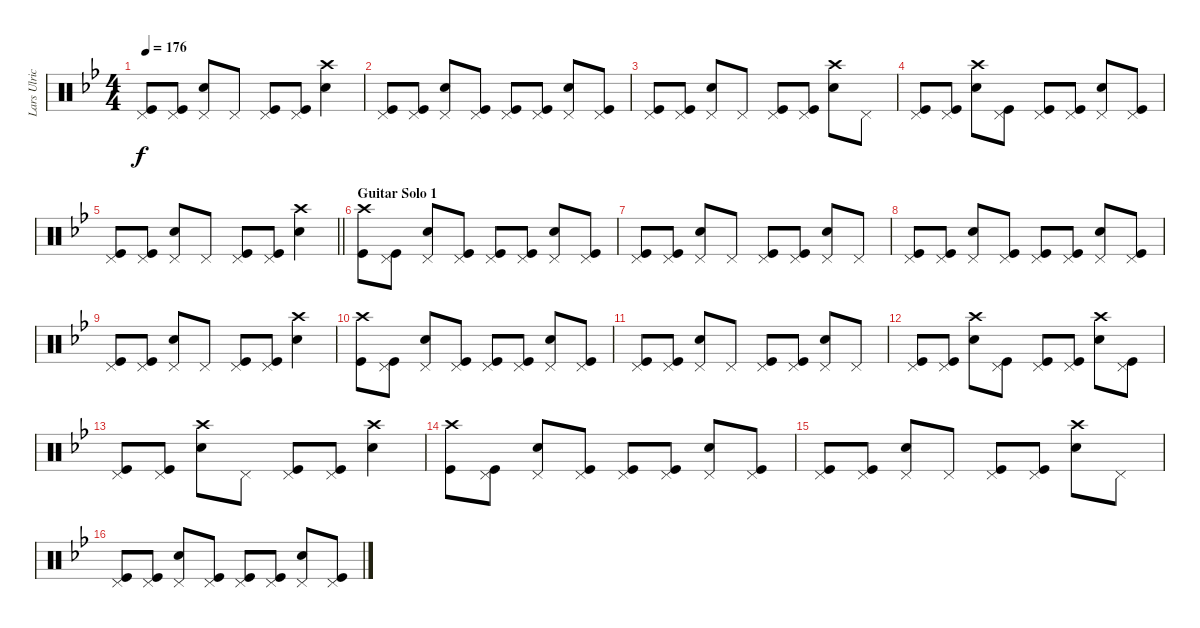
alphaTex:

\track ("Lars Ulrich" "Lars Ulric") {instrument percussion}
\staff {score}
\articulation defaults
\ts (4 4)
\tempo 176
\clef neutral
\ks bb
("Pedal Hi-Hat (hit)" "Kick (hit)").8{dy f} ("Pedal Hi-Hat (hit)" "Kick (hit)").8 ("Pedal Hi-Hat (hit)" "Snare (hit) 2").8 "Pedal Hi-Hat (hit)".8 ("Pedal Hi-Hat (hit)" "Kick (hit)").8 ("Pedal Hi-Hat (hit)" "Kick (hit)").8 ("Crash high (hit)" "Snare (hit) 2").4 |
("Pedal Hi-Hat (hit)" "Kick (hit)").8 ("Pedal Hi-Hat (hit)" "Kick (hit)").8 ("Pedal Hi-Hat (hit)" "Snare (hit) 2").8 ("Pedal Hi-Hat (hit)" "Kick (hit)").8 ("Pedal Hi-Hat (hit)" "Kick (hit)").8 ("Pedal Hi-Hat (hit)" "Kick (hit)").8 ("Pedal Hi-Hat (hit)" "Snare (hit) 2").8 ("Pedal Hi-Hat (hit)" "Kick (hit)").8 |
("Pedal Hi-Hat (hit)" "Kick (hit)").8 ("Pedal Hi-Hat (hit)" "Kick (hit)").8 ("Pedal Hi-Hat (hit)" "Snare (hit) 2").8 "Pedal Hi-Hat (hit)".8 ("Pedal Hi-Hat (hit)" "Kick (hit)").8 ("Pedal Hi-Hat (hit)" "Kick (hit)").8 ("Crash high (hit)" "Snare (hit) 2").8 "Pedal Hi-Hat (hit)".8 |
("Pedal Hi-Hat (hit)" "Kick (hit)").8 ("Pedal Hi-Hat (hit)" "Kick (hit)").8 ("Crash high (hit)" "Snare (hit) 2").8 ("Pedal Hi-Hat (hit)" "Kick (hit)").8 ("Pedal Hi-Hat (hit)" "Kick (hit)").8 ("Pedal Hi-Hat (hit)" "Kick (hit)").8 ("Pedal Hi-Hat (hit)" "Snare (hit) 2").8 ("Pedal Hi-Hat (hit)" "Kick (hit)").8 |
\barLineRight lightlight
("Pedal Hi-Hat (hit)" "Kick (hit)").8 ("Pedal Hi-Hat (hit)" "Kick (hit)").8 ("Pedal Hi-Hat (hit)" "Snare (hit) 2").8 "Pedal Hi-Hat (hit)".8 ("Pedal Hi-Hat (hit)" "Kick (hit)").8 ("Pedal Hi-Hat (hit)" "Kick (hit)").8 ("Crash high (hit)" "Snare (hit) 2").4 |
\section ("" "Guitar Solo 1")
("Crash high (hit)" "Kick (hit)").8 ("Pedal Hi-Hat (hit)" "Kick (hit)").8 ("Pedal Hi-Hat (hit)" "Snare (hit) 2").8 ("Pedal Hi-Hat (hit)" "Kick (hit)").8 ("Pedal Hi-Hat (hit)" "Kick (hit)").8 ("Pedal Hi-Hat (hit)" "Kick (hit)").8 ("Pedal Hi-Hat (hit)" "Snare (hit) 2").8 ("Pedal Hi-Hat (hit)" "Kick (hit)").8 |
("Pedal Hi-Hat (hit)" "Kick (hit)").8 ("Pedal Hi-Hat (hit)" "Kick (hit)").8 ("Pedal Hi-Hat (hit)" "Snare (hit) 2").8 "Pedal Hi-Hat (hit)".8 ("Pedal Hi-Hat (hit)" "Kick (hit)").8 ("Pedal Hi-Hat (hit)" "Kick (hit)").8 ("Pedal Hi-Hat (hit)" "Snare (hit) 2").8 "Pedal Hi-Hat (hit)".8 |
("Pedal Hi-Hat (hit)" "Kick (hit)").8 ("Pedal Hi-Hat (hit)" "Kick (hit)").8 ("Pedal Hi-Hat (hit)" "Snare (hit) 2").8 ("Pedal Hi-Hat (hit)" "Kick (hit)").8 ("Pedal Hi-Hat (hit)" "Kick (hit)").8 ("Pedal Hi-Hat (hit)" "Kick (hit)").8 ("Pedal Hi-Hat (hit)" "Snare (hit) 2").8 ("Pedal Hi-Hat (hit)" "Kick (hit)").8 |
("Pedal Hi-Hat (hit)" "Kick (hit)").8 ("Pedal Hi-Hat (hit)" "Kick (hit)").8 ("Pedal Hi-Hat (hit)" "Snare (hit) 2").8 "Pedal Hi-Hat (hit)".8 ("Pedal Hi-Hat (hit)" "Kick (hit)").8 ("Pedal Hi-Hat (hit)" "Kick (hit)").8 ("Crash high (hit)" "Snare (hit) 2").4 |
("Crash high (hit)" "Kick (hit)").8 ("Pedal Hi-Hat (hit)" "Kick (hit)").8 ("Pedal Hi-Hat (hit)" "Snare (hit) 2").8 ("Pedal Hi-Hat (hit)" "Kick (hit)").8 ("Pedal Hi-Hat (hit)" "Kick (hit)").8 ("Pedal Hi-Hat (hit)" "Kick (hit)").8 ("Pedal Hi-Hat (hit)" "Snare (hit) 2").8 ("Pedal Hi-Hat (hit)" "Kick (hit)").8 |
("Pedal Hi-Hat (hit)" "Kick (hit)").8 ("Pedal Hi-Hat (hit)" "Kick (hit)").8 ("Pedal Hi-Hat (hit)" "Snare (hit) 2").8 "Pedal Hi-Hat (hit)".8 ("Pedal Hi-Hat (hit)" "Kick (hit)").8 ("Pedal Hi-Hat (hit)" "Kick (hit)").8 ("Pedal Hi-Hat (hit)" "Snare (hit) 2").8 "Pedal Hi-Hat (hit)".8 |
("Pedal Hi-Hat (hit)" "Kick (hit)").8 ("Pedal Hi-Hat (hit)" "Kick (hit)").8 ("Crash high (hit)" "Snare (hit) 2").8 ("Pedal Hi-Hat (hit)" "Kick (hit)").8 ("Pedal Hi-Hat (hit)" "Kick (hit)").8 ("Pedal Hi-Hat (hit)" "Kick (hit)").8 ("Crash high (hit)" "Snare (hit) 2").8 ("Pedal Hi-Hat (hit)" "Kick (hit)").8 |
("Pedal Hi-Hat (hit)" "Kick (hit)").8 ("Pedal Hi-Hat (hit)" "Kick (hit)").8 ("Crash high (hit)" "Snare (hit) 2").8 "Pedal Hi-Hat (hit)".8 ("Pedal Hi-Hat (hit)" "Kick (hit)").8 ("Pedal Hi-Hat (hit)" "Kick (hit)").8 ("Crash high (hit)" "Snare (hit) 2").4 |
("Crash high (hit)" "Kick (hit)").8 ("Pedal Hi-Hat (hit)" "Kick (hit)").8 ("Pedal Hi-Hat (hit)" "Snare (hit) 2").8 ("Pedal Hi-Hat (hit)" "Kick (hit)").8 ("Pedal Hi-Hat (hit)" "Kick (hit)").8 ("Pedal Hi-Hat (hit)" "Kick (hit)").8 ("Pedal Hi-Hat (hit)" "Snare (hit) 2").8 ("Pedal Hi-Hat (hit)" "Kick (hit)").8 |
("Pedal Hi-Hat (hit)" "Kick (hit)").8 ("Pedal Hi-Hat (hit)" "Kick (hit)").8 ("Pedal Hi-Hat (hit)" "Snare (hit) 2").8 "Pedal Hi-Hat (hit)".8 ("Pedal Hi-Hat (hit)" "Kick (hit)").8 ("Pedal Hi-Hat (hit)" "Kick (hit)").8 ("Crash high (hit)" "Snare (hit) 2").8 "Pedal Hi-Hat (hit)".8 |
("Pedal Hi-Hat (hit)" "Kick (hit)").8 ("Pedal Hi-Hat (hit)" "Kick (hit)").8 ("Pedal Hi-Hat (hit)" "Snare (hit) 2").8 ("Pedal Hi-Hat (hit)" "Kick (hit)").8 ("Pedal Hi-Hat (hit)" "Kick (hit)").8 ("Pedal Hi-Hat (hit)" "Kick (hit)").8 ("Pedal Hi-Hat (hit)" "Snare (hit) 2").8 ("Pedal Hi-Hat (hit)" "Kick (hit)").8
